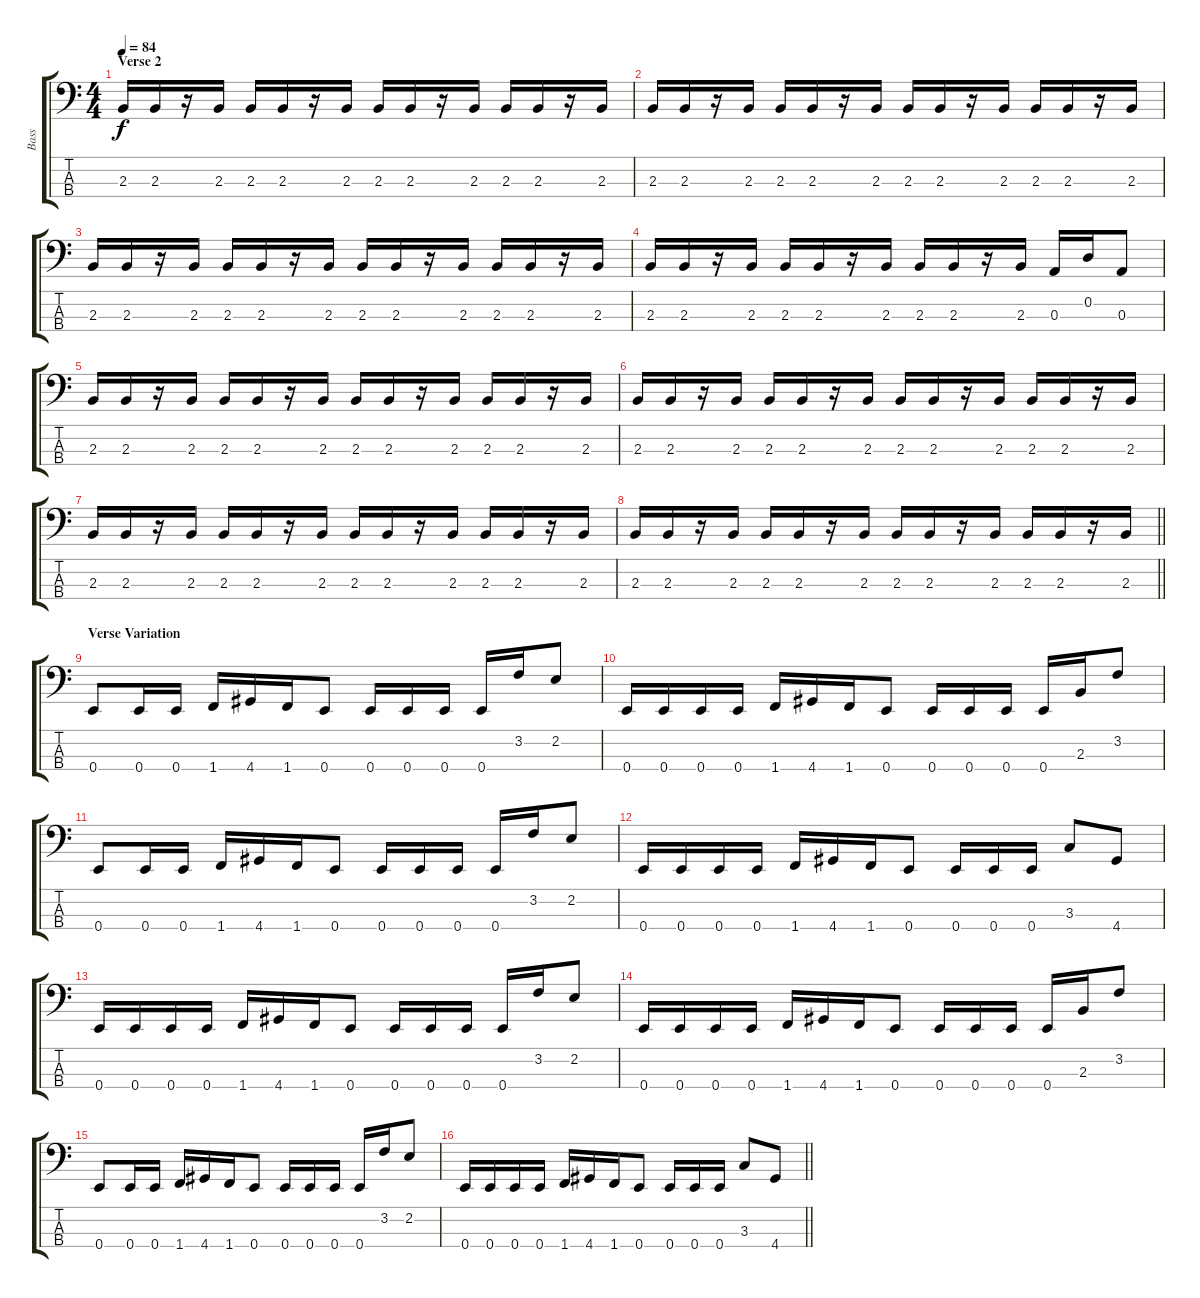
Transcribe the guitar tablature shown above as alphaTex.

\track ("Bass" "Bass") {instrument electricbassfinger}
\staff {score tabs}
\tuning (G2 D2 A1 E1) {hide}
\ts (4 4)
\section ("" "Verse 2")
\tempo 84
\clef f4
\ks c
2.3.16{dy f} 2.3.16 r.16 2.3.16 2.3.16 2.3.16 r.16 2.3.16 2.3.16 2.3.16 r.16 2.3.16 2.3.16 2.3.16 r.16 2.3.16 |
2.3.16 2.3.16 r.16 2.3.16 2.3.16 2.3.16 r.16 2.3.16 2.3.16 2.3.16 r.16 2.3.16 2.3.16 2.3.16 r.16 2.3.16 |
2.3.16 2.3.16 r.16 2.3.16 2.3.16 2.3.16 r.16 2.3.16 2.3.16 2.3.16 r.16 2.3.16 2.3.16 2.3.16 r.16 2.3.16 |
2.3.16 2.3.16 r.16 2.3.16 2.3.16 2.3.16 r.16 2.3.16 2.3.16 2.3.16 r.16 2.3.16 0.3.16 0.2.16 0.3.8 |
2.3.16 2.3.16 r.16 2.3.16 2.3.16 2.3.16 r.16 2.3.16 2.3.16 2.3.16 r.16 2.3.16 2.3.16 2.3.16 r.16 2.3.16 |
2.3.16 2.3.16 r.16 2.3.16 2.3.16 2.3.16 r.16 2.3.16 2.3.16 2.3.16 r.16 2.3.16 2.3.16 2.3.16 r.16 2.3.16 |
2.3.16 2.3.16 r.16 2.3.16 2.3.16 2.3.16 r.16 2.3.16 2.3.16 2.3.16 r.16 2.3.16 2.3.16 2.3.16 r.16 2.3.16 |
\barLineRight lightlight
2.3.16 2.3.16 r.16 2.3.16 2.3.16 2.3.16 r.16 2.3.16 2.3.16 2.3.16 r.16 2.3.16 2.3.16 2.3.16 r.16 2.3.16 |
\section ("" "Verse Variation")
0.4.8 0.4.16 0.4.16 1.4.16 4.4.16 1.4.16 0.4.8 0.4.16 0.4.16 0.4.16 0.4.16 3.2.16 2.2.8 |
0.4.16 0.4.16 0.4.16 0.4.16 1.4.16 4.4.16 1.4.16 0.4.8 0.4.16 0.4.16 0.4.16 0.4.16 2.3.16 3.2.8 |
0.4.8 0.4.16 0.4.16 1.4.16 4.4.16 1.4.16 0.4.8 0.4.16 0.4.16 0.4.16 0.4.16 3.2.16 2.2.8 |
0.4.16 0.4.16 0.4.16 0.4.16 1.4.16 4.4.16 1.4.16 0.4.8 0.4.16 0.4.16 0.4.16 3.3.8 4.4.8 |
0.4.16 0.4.16 0.4.16 0.4.16 1.4.16 4.4.16 1.4.16 0.4.8 0.4.16 0.4.16 0.4.16 0.4.16 3.2.16 2.2.8 |
0.4.16 0.4.16 0.4.16 0.4.16 1.4.16 4.4.16 1.4.16 0.4.8 0.4.16 0.4.16 0.4.16 0.4.16 2.3.16 3.2.8 |
0.4.8 0.4.16 0.4.16 1.4.16 4.4.16 1.4.16 0.4.8 0.4.16 0.4.16 0.4.16 0.4.16 3.2.16 2.2.8 |
\barLineRight lightlight
0.4.16 0.4.16 0.4.16 0.4.16 1.4.16 4.4.16 1.4.16 0.4.8 0.4.16 0.4.16 0.4.16 3.3.8 4.4.8
